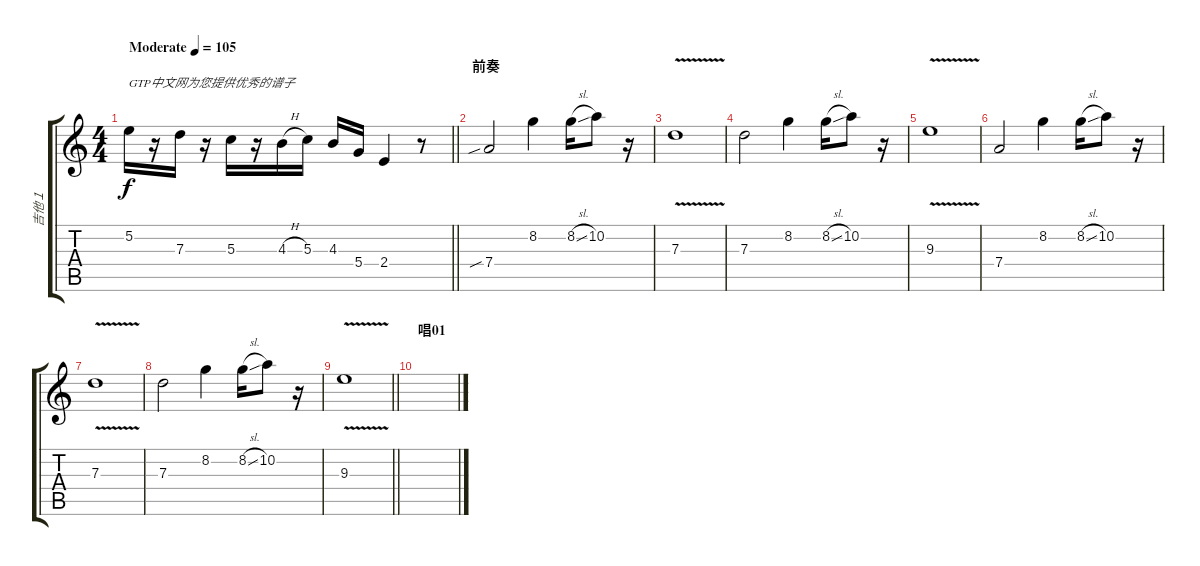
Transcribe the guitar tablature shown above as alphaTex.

\track ("吉他１" "吉他１") {instrument overdrivenguitar}
\staff {score tabs}
\tuning (E4 B3 G3 D3 A2 E2) {hide}
\ts (4 4)
\tempo (105 "Moderate")
\clef g2
\barLineRight lightlight
\ks c
5.2.16{txt "GTP中文网为您提供优秀的谱子" dy f instrument overdrivenguitar} r.16 7.3.16 r.16 5.3.16 r.16 4.3{h}.16 5.3.16 4.3.16 5.4.16 2.4.4 r.8 |
\section ("" "前奏")
7.4{sib}.2 8.2.4 8.2{sl}.16 10.2.8 r.16 |
7.3{v}.1 |
7.3.2 8.2.4 8.2{sl}.16 10.2.8 r.16 |
9.3{v}.1 |
7.4.2 8.2.4 8.2{sl}.16 10.2.8 r.16 |
7.3{v}.1 |
7.3.2 8.2.4 8.2{sl}.16 10.2.8 r.16 |
\barLineRight lightlight
9.3{v}.1 |
\section ("" "唱01")
